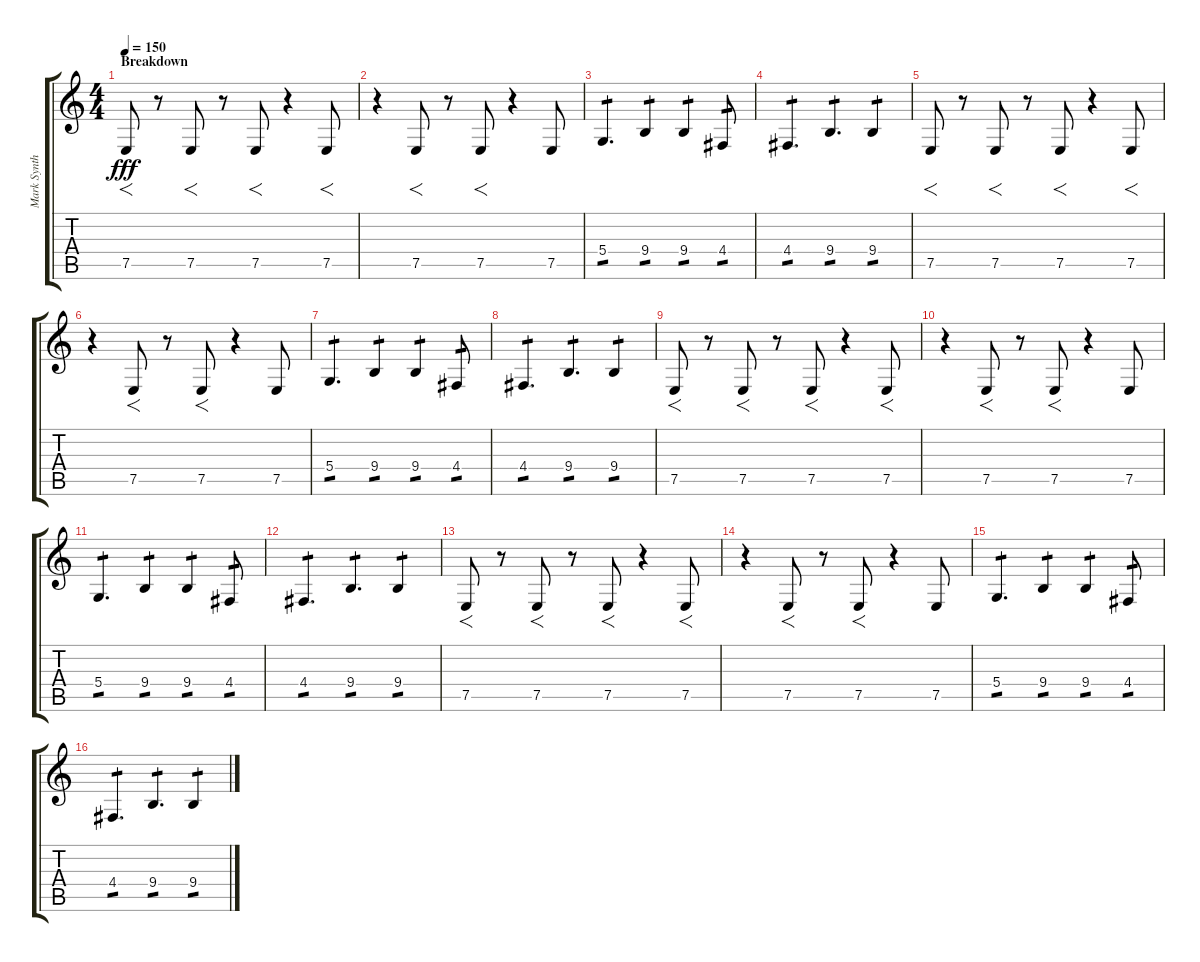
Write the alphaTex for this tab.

\track ("Mark Synth 1" "Mark Synth") {instrument lead2sawtooth}
\staff {score tabs}
\tuning (E4 B3 G3 D3 A2 E2) {hide}
\ts (4 4)
\section ("" "Breakdown")
\tempo 150
\clef g2
\ks c
7.5.8{f dy fff volume 16} r.8 7.5.8{f} r.8 7.5.8{f} r.4 7.5.8{f} |
r.4 7.5.8{f} r.8 7.5.8{f} r.4 7.5.8 |
5.4.4{d tp 1} 9.4.4{tp 1} 9.4.4{tp 1} 4.4.8{tp 1} |
4.4.4{d tp 1} 9.4.4{d tp 1} 9.4.4{tp 1} |
7.5.8{f} r.8 7.5.8{f} r.8 7.5.8{f} r.4 7.5.8{f} |
r.4 7.5.8{f} r.8 7.5.8{f} r.4 7.5.8 |
5.4.4{d tp 1} 9.4.4{tp 1} 9.4.4{tp 1} 4.4.8{tp 1} |
4.4.4{d tp 1} 9.4.4{d tp 1} 9.4.4{tp 1} |
7.5.8{f} r.8 7.5.8{f} r.8 7.5.8{f} r.4 7.5.8{f} |
r.4 7.5.8{f} r.8 7.5.8{f} r.4 7.5.8 |
5.4.4{d tp 1} 9.4.4{tp 1} 9.4.4{tp 1} 4.4.8{tp 1} |
4.4.4{d tp 1} 9.4.4{d tp 1} 9.4.4{tp 1} |
7.5.8{f} r.8 7.5.8{f} r.8 7.5.8{f} r.4 7.5.8{f} |
r.4 7.5.8{f} r.8 7.5.8{f} r.4 7.5.8 |
5.4.4{d tp 1} 9.4.4{tp 1} 9.4.4{tp 1} 4.4.8{tp 1} |
4.4.4{d tp 1} 9.4.4{d tp 1} 9.4.4{tp 1}
